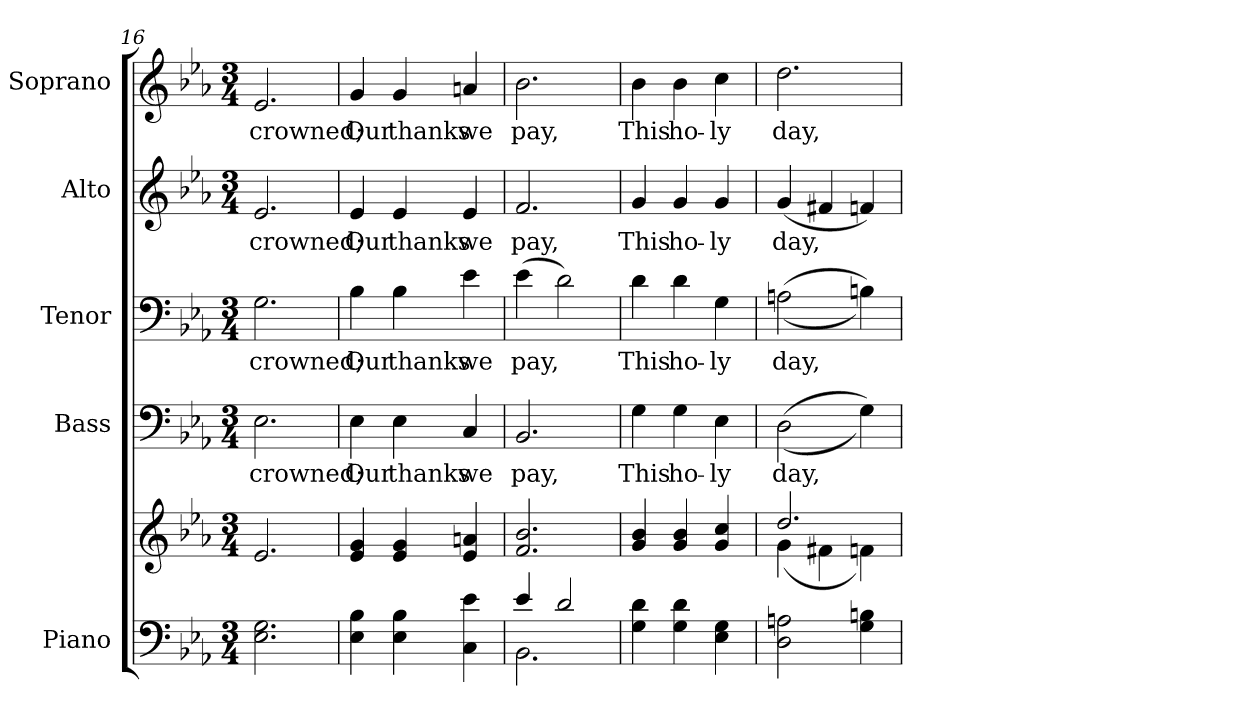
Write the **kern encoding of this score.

**kern	**kern	**kern	**text	**kern	**text	**kern	**text	**kern	**text
*part5	*part5	*part4	*part4	*part3	*part3	*part2	*part2	*part1	*part1
*staff6	*staff5	*staff4	*staff4	*staff3	*staff3	*staff2	*staff2	*staff1	*staff1
*I"Piano	*	*I"Bass	*	*I"Tenor	*	*I"Alto	*	*I"Soprano	*
*I'Pno.	*	*I'B.	*	*I'T.	*	*I'A.	*	*I'S.	*
!!LO:PB:g=z
*clefF4	*clefG2	*clefF4	*	*clefF4	*	*clefG2	*	*clefG2	*
*k[b-e-a-]	*k[b-e-a-]	*k[b-e-a-]	*	*k[b-e-a-]	*	*k[b-e-a-]	*	*k[b-e-a-]	*
*E-:	*E-:	*E-:	*	*E-:	*	*E-:	*	*E-:	*
*M3/4	*M3/4	*M3/4	*	*M3/4	*	*M3/4	*	*M3/4	*
=16	=16	=16	=16	=16	=16	=16	=16	=16	=16
!	!	!	!LO:LY:b:color=#000000	!	!	!	!	!	!
!	!	!	!	!	!LO:LY:b:color=#000000	!	!	!	!
!	!	!	!	!	!	!	!LO:LY:b:color=#000000	!	!
!	!	!	!	!	!	!	!	!	!LO:LY:b:color=#000000
2.E-i\ 2.Gi	2.e-i/	2.E-i\	crowned;	2.Gi\	crowned;	2.e-i/	crowned;	2.e-i/	crowned;
=17	=17	=17	=17	=17	=17	=17	=17	=17	=17
!	!	!	!LO:LY:b:color=#000000	!	!	!	!	!	!
!	!	!	!	!	!LO:LY:b:color=#000000	!	!	!	!
!	!	!	!	!	!	!	!LO:LY:b:color=#000000	!	!
!	!	!	!	!	!	!	!	!	!LO:LY:b:color=#000000
4E-i\ 4B-i	4e-i/ 4gi	4E-i\	Our	4B-i\	Our	4e-i/	Our	4gi/	Our
!	!	!	!LO:LY:b:color=#000000	!	!	!	!	!	!
!	!	!	!	!	!LO:LY:b:color=#000000	!	!	!	!
!	!	!	!	!	!	!	!LO:LY:b:color=#000000	!	!
!	!	!	!	!	!	!	!	!	!LO:LY:b:color=#000000
4E-i\ 4B-i	4e-i/ 4gi	4E-i\	thanks	4B-i\	thanks	4e-i/	thanks	4gi/	thanks
!	!	!	!LO:LY:b:color=#000000	!	!	!	!	!	!
!	!	!	!	!	!LO:LY:b:color=#000000	!	!	!	!
!	!	!	!	!	!	!	!LO:LY:b:color=#000000	!	!
!	!	!	!	!	!	!	!	!	!LO:LY:b:color=#000000
4Ci\ 4e-i	4e-i/ 4ani	4Ci/	we	4e-i\	we	4e-i/	we	4ani/	we
=18	=18	=18	=18	=18	=18	=18	=18	=18	=18
*^	*	*	*	*	*	*	*	*	*
!	!	!	!	!LO:LY:b:color=#000000	!	!	!	!	!	!
!	!	!	!	!	!	!LO:LY:b:color=#000000	!	!	!	!
!	!	!	!	!	!	!	!	!LO:LY:b:color=#000000	!	!
!	!	!	!	!	!	!	!	!	!	!LO:LY:b:color=#000000
4e-i/	2.BB-i\	2.fi/ 2.b-i	2.BB-i/	pay,	(4e-i\	pay,	2.fi/	pay,	2.b-i\	pay,
2di/	.	.	.	.	2di\)	.	.	.	.	.
*v	*v	*	*	*	*	*	*	*	*	*
!!LO:PB:g=z
=19	=19	=19	=19	=19	=19	=19	=19	=19	=19
!	!	!	!LO:LY:b:color=#000000	!	!	!	!	!	!
!	!	!	!	!	!LO:LY:b:color=#000000	!	!	!	!
!	!	!	!	!	!	!	!LO:LY:b:color=#000000	!	!
!	!	!	!	!	!	!	!	!	!LO:LY:b:color=#000000
4Gi\ 4di	4gi/ 4b-i	4Gi\	This	4di\	This	4gi/	This	4b-i\	This
!	!	!	!LO:LY:b:color=#000000	!	!	!	!	!	!
!	!	!	!	!	!LO:LY:b:color=#000000	!	!	!	!
!	!	!	!	!	!	!	!LO:LY:b:color=#000000	!	!
!	!	!	!	!	!	!	!	!	!LO:LY:b:color=#000000
4Gi\ 4di	4gi/ 4b-i	4Gi\	ho-	4di\	ho-	4gi/	ho-	4b-i\	ho-
!	!	!	!LO:LY:b:color=#000000	!	!	!	!	!	!
!	!	!	!	!	!LO:LY:b:color=#000000	!	!	!	!
!	!	!	!	!	!	!	!LO:LY:b:color=#000000	!	!
!	!	!	!	!	!	!	!	!	!LO:LY:b:color=#000000
4E-i\ 4Gi	4gi/ 4cci	4E-i\	-ly	4Gi\	-ly	4gi/	-ly	4cci\	-ly
=20	=20	=20	=20	=20	=20	=20	=20	=20	=20
*	*^	*	*	*	*	*	*	*	*
!	!	!	!	!LO:LY:b:color=#000000	!	!	!	!	!	!
!	!	!	!	!	!	!LO:LY:b:color=#000000	!	!	!	!
!	!	!	!	!	!	!	!	!LO:LY:b:color=#000000	!	!
!	!	!	!	!	!	!	!	!	!	!LO:LY:b:color=#000000
2Di\ 2Ani	2.ddi/	(4gi\	((2Di\	day,	((2Ani\	day,	(4gi/	day,	2.ddi\	day,
.	.	4f#Xi\	.	.	.	.	4f#Xi/	.	.	.
4Gi\ 4Bni	.	4fni\)	4Gi\))	.	4Bni\))	.	4fni/)	.	.	.
*	*v	*v	*	*	*	*	*	*	*	*
=	=	=	=	=	=	=	=	=	=
*-	*-	*-	*-	*-	*-	*-	*-	*-	*-
